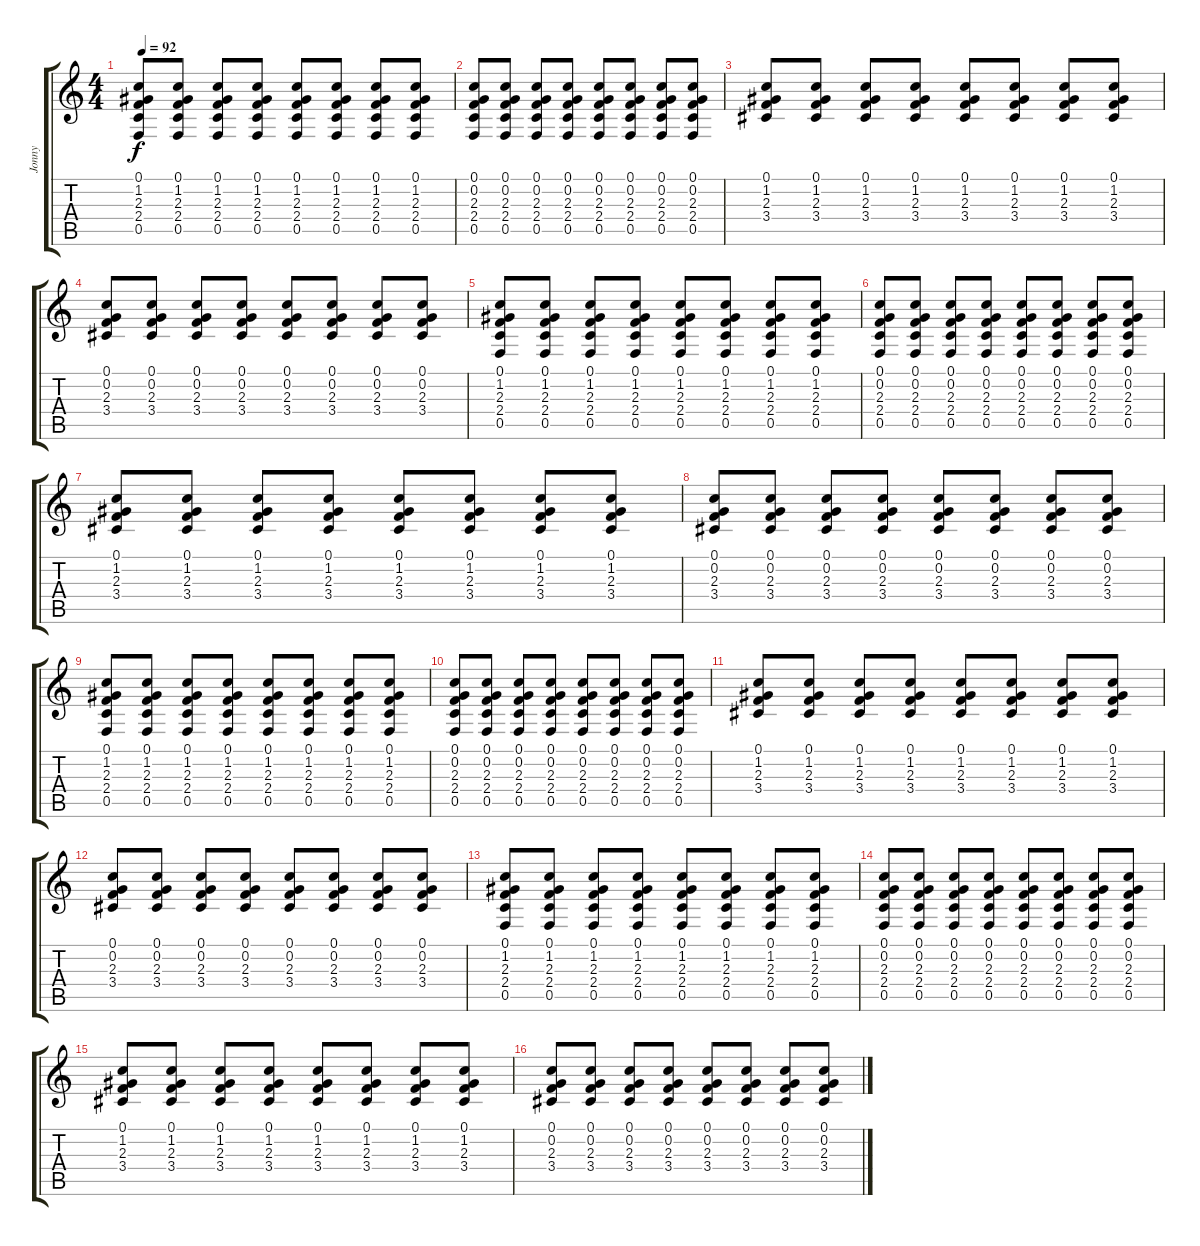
\track ("Jonny" "Jonny") {instrument acousticguitarsteel}
\staff {score tabs}
\tuning (C4 G3 Eb3 Bb2 F2 C2) {hide}
\ts (4 4)
\tempo 92
\clef g2
\ks c
(0.1 1.2 2.3 2.4 0.5).8{dy f} (0.1 1.2 2.3 2.4 0.5).8 (0.1 1.2 2.3 2.4 0.5).8 (0.1 1.2 2.3 2.4 0.5).8 (0.1 1.2 2.3 2.4 0.5).8 (0.1 1.2 2.3 2.4 0.5).8 (0.1 1.2 2.3 2.4 0.5).8 (0.1 1.2 2.3 2.4 0.5).8 |
(0.1 0.2 2.3 2.4 0.5).8 (0.1 0.2 2.3 2.4 0.5).8 (0.1 0.2 2.3 2.4 0.5).8 (0.1 0.2 2.3 2.4 0.5).8 (0.1 0.2 2.3 2.4 0.5).8 (0.1 0.2 2.3 2.4 0.5).8 (0.1 0.2 2.3 2.4 0.5).8 (0.1 0.2 2.3 2.4 0.5).8 |
(0.1 1.2 2.3 3.4).8 (0.1 1.2 2.3 3.4).8 (0.1 1.2 2.3 3.4).8 (0.1 1.2 2.3 3.4).8 (0.1 1.2 2.3 3.4).8 (0.1 1.2 2.3 3.4).8 (0.1 1.2 2.3 3.4).8 (0.1 1.2 2.3 3.4).8 |
(0.1 0.2 2.3 3.4).8 (0.1 0.2 2.3 3.4).8 (0.1 0.2 2.3 3.4).8 (0.1 0.2 2.3 3.4).8 (0.1 0.2 2.3 3.4).8 (0.1 0.2 2.3 3.4).8 (0.1 0.2 2.3 3.4).8 (0.1 0.2 2.3 3.4).8 |
(0.1 1.2 2.3 2.4 0.5).8 (0.1 1.2 2.3 2.4 0.5).8 (0.1 1.2 2.3 2.4 0.5).8 (0.1 1.2 2.3 2.4 0.5).8 (0.1 1.2 2.3 2.4 0.5).8 (0.1 1.2 2.3 2.4 0.5).8 (0.1 1.2 2.3 2.4 0.5).8 (0.1 1.2 2.3 2.4 0.5).8 |
(0.1 0.2 2.3 2.4 0.5).8 (0.1 0.2 2.3 2.4 0.5).8 (0.1 0.2 2.3 2.4 0.5).8 (0.1 0.2 2.3 2.4 0.5).8 (0.1 0.2 2.3 2.4 0.5).8 (0.1 0.2 2.3 2.4 0.5).8 (0.1 0.2 2.3 2.4 0.5).8 (0.1 0.2 2.3 2.4 0.5).8 |
(0.1 1.2 2.3 3.4).8 (0.1 1.2 2.3 3.4).8 (0.1 1.2 2.3 3.4).8 (0.1 1.2 2.3 3.4).8 (0.1 1.2 2.3 3.4).8 (0.1 1.2 2.3 3.4).8 (0.1 1.2 2.3 3.4).8 (0.1 1.2 2.3 3.4).8 |
(0.1 0.2 2.3 3.4).8 (0.1 0.2 2.3 3.4).8 (0.1 0.2 2.3 3.4).8 (0.1 0.2 2.3 3.4).8 (0.1 0.2 2.3 3.4).8 (0.1 0.2 2.3 3.4).8 (0.1 0.2 2.3 3.4).8 (0.1 0.2 2.3 3.4).8 |
(0.1 1.2 2.3 2.4 0.5).8 (0.1 1.2 2.3 2.4 0.5).8 (0.1 1.2 2.3 2.4 0.5).8 (0.1 1.2 2.3 2.4 0.5).8 (0.1 1.2 2.3 2.4 0.5).8 (0.1 1.2 2.3 2.4 0.5).8 (0.1 1.2 2.3 2.4 0.5).8 (0.1 1.2 2.3 2.4 0.5).8 |
(0.1 0.2 2.3 2.4 0.5).8 (0.1 0.2 2.3 2.4 0.5).8 (0.1 0.2 2.3 2.4 0.5).8 (0.1 0.2 2.3 2.4 0.5).8 (0.1 0.2 2.3 2.4 0.5).8 (0.1 0.2 2.3 2.4 0.5).8 (0.1 0.2 2.3 2.4 0.5).8 (0.1 0.2 2.3 2.4 0.5).8 |
(0.1 1.2 2.3 3.4).8 (0.1 1.2 2.3 3.4).8 (0.1 1.2 2.3 3.4).8 (0.1 1.2 2.3 3.4).8 (0.1 1.2 2.3 3.4).8 (0.1 1.2 2.3 3.4).8 (0.1 1.2 2.3 3.4).8 (0.1 1.2 2.3 3.4).8 |
(0.1 0.2 2.3 3.4).8 (0.1 0.2 2.3 3.4).8 (0.1 0.2 2.3 3.4).8 (0.1 0.2 2.3 3.4).8 (0.1 0.2 2.3 3.4).8 (0.1 0.2 2.3 3.4).8 (0.1 0.2 2.3 3.4).8 (0.1 0.2 2.3 3.4).8 |
(0.1 1.2 2.3 2.4 0.5).8 (0.1 1.2 2.3 2.4 0.5).8 (0.1 1.2 2.3 2.4 0.5).8 (0.1 1.2 2.3 2.4 0.5).8 (0.1 1.2 2.3 2.4 0.5).8 (0.1 1.2 2.3 2.4 0.5).8 (0.1 1.2 2.3 2.4 0.5).8 (0.1 1.2 2.3 2.4 0.5).8 |
(0.1 0.2 2.3 2.4 0.5).8 (0.1 0.2 2.3 2.4 0.5).8 (0.1 0.2 2.3 2.4 0.5).8 (0.1 0.2 2.3 2.4 0.5).8 (0.1 0.2 2.3 2.4 0.5).8 (0.1 0.2 2.3 2.4 0.5).8 (0.1 0.2 2.3 2.4 0.5).8 (0.1 0.2 2.3 2.4 0.5).8 |
(0.1 1.2 2.3 3.4).8 (0.1 1.2 2.3 3.4).8 (0.1 1.2 2.3 3.4).8 (0.1 1.2 2.3 3.4).8 (0.1 1.2 2.3 3.4).8 (0.1 1.2 2.3 3.4).8 (0.1 1.2 2.3 3.4).8 (0.1 1.2 2.3 3.4).8 |
(0.1 0.2 2.3 3.4).8 (0.1 0.2 2.3 3.4).8 (0.1 0.2 2.3 3.4).8 (0.1 0.2 2.3 3.4).8 (0.1 0.2 2.3 3.4).8 (0.1 0.2 2.3 3.4).8 (0.1 0.2 2.3 3.4).8 (0.1 0.2 2.3 3.4).8
